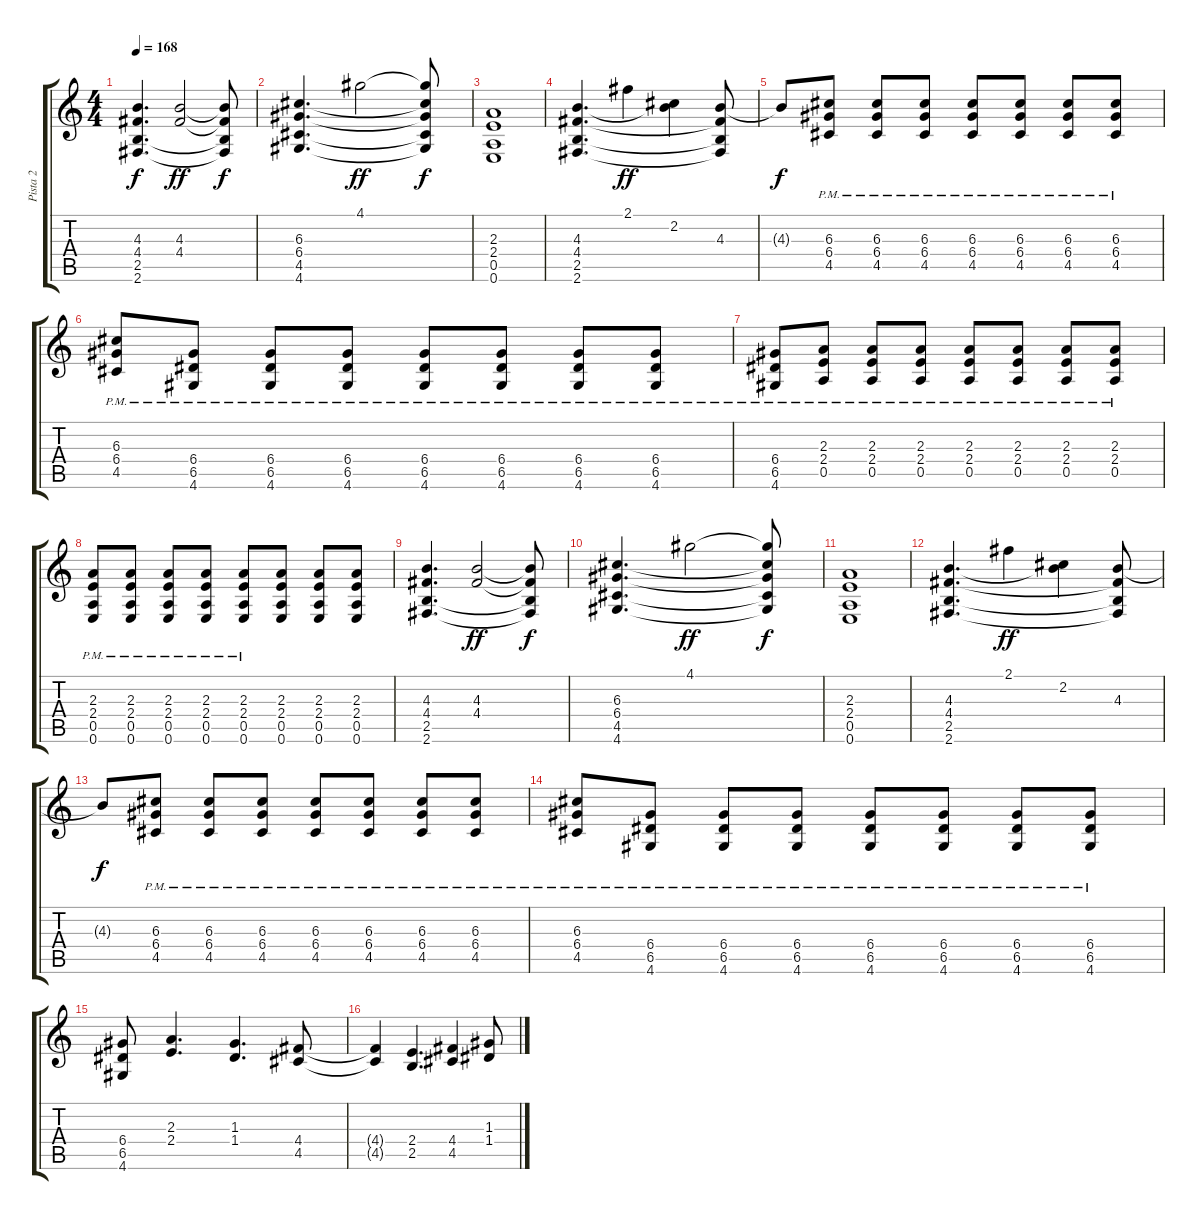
\track ("Pista 2" "Pista 2") {instrument overdrivenguitar}
\staff {score tabs}
\tuning (E4 B3 G3 D3 A2 E2) {hide}
\ts (4 4)
\tempo 168
\clef g2
\ks c
(4.3 4.4 2.5 2.6).4{d dy f} (4.3 4.4).2{dy ff} (4.3{t} 4.4{t} 2.5{t} 2.6{t}).8{dy f} |
(6.3 6.4 4.5 4.6).4{d} 4.1.2{dy ff} (4.1{t} 6.3{t} 6.4{t} 4.5{t} 4.6{t}).8{dy f} |
(2.3 2.4 0.5 0.6).1 |
(4.3 4.4 2.5 2.6).4{d} 2.1.4{dy ff} (2.2 4.3{t}).4 (4.3 4.4{t} 2.5{t} 2.6{t}).8 |
4.3{t}.8{dy f} (6.3{pm} 6.4{pm} 4.5{pm}).8 (6.3{pm} 6.4{pm} 4.5{pm}).8 (6.3{pm} 6.4{pm} 4.5{pm}).8 (6.3{pm} 6.4{pm} 4.5{pm}).8 (6.3{pm} 6.4{pm} 4.5{pm}).8 (6.3{pm} 6.4{pm} 4.5{pm}).8 (6.3{pm} 6.4{pm} 4.5{pm}).8 |
(6.3{pm} 6.4{pm} 4.5{pm}).8 (6.4{pm} 6.5{pm} 4.6{pm}).8 (6.4{pm} 6.5{pm} 4.6{pm}).8 (6.4{pm} 6.5{pm} 4.6{pm}).8 (6.4{pm} 6.5{pm} 4.6{pm}).8 (6.4{pm} 6.5{pm} 4.6{pm}).8 (6.4{pm} 6.5{pm} 4.6{pm}).8 (6.4{pm} 6.5{pm} 4.6{pm}).8 |
(6.4{pm} 6.5{pm} 4.6{pm}).8 (2.3{pm} 2.4{pm} 0.5{pm}).8 (2.3{pm} 2.4{pm} 0.5{pm}).8 (2.3{pm} 2.4{pm} 0.5{pm}).8 (2.3{pm} 2.4{pm} 0.5{pm}).8 (2.3{pm} 2.4{pm} 0.5{pm}).8 (2.3{pm} 2.4{pm} 0.5{pm}).8 (2.3{pm} 2.4{pm} 0.5{pm}).8 |
(2.3{pm} 2.4{pm} 0.5{pm} 0.6{pm}).8 (2.3{pm} 2.4{pm} 0.5{pm} 0.6{pm}).8 (2.3{pm} 2.4{pm} 0.5{pm} 0.6{pm}).8 (2.3{pm} 2.4{pm} 0.5{pm} 0.6{pm}).8 (2.3{pm} 2.4{pm} 0.5{pm} 0.6{pm}).8 (2.3 2.4 0.5 0.6).8 (2.3 2.4 0.5 0.6).8 (2.3 2.4 0.5 0.6).8 |
(4.3 4.4 2.5 2.6).4{d} (4.3 4.4).2{dy ff} (4.3{t} 4.4{t} 2.5{t} 2.6{t}).8{dy f} |
(6.3 6.4 4.5 4.6).4{d} 4.1.2{dy ff} (4.1{t} 6.3{t} 6.4{t} 4.5{t} 4.6{t}).8{dy f} |
(2.3 2.4 0.5 0.6).1 |
(4.3 4.4 2.5 2.6).4{d} 2.1.4{dy ff} (2.2 4.3{t}).4 (4.3 4.4{t} 2.5{t} 2.6{t}).8 |
4.3{t}.8{dy f} (6.3{pm} 6.4{pm} 4.5{pm}).8 (6.3{pm} 6.4{pm} 4.5{pm}).8 (6.3{pm} 6.4{pm} 4.5{pm}).8 (6.3{pm} 6.4{pm} 4.5{pm}).8 (6.3{pm} 6.4{pm} 4.5{pm}).8 (6.3{pm} 6.4{pm} 4.5{pm}).8 (6.3{pm} 6.4{pm} 4.5{pm}).8 |
(6.3{pm} 6.4{pm} 4.5{pm}).8 (6.4{pm} 6.5{pm} 4.6{pm}).8 (6.4{pm} 6.5{pm} 4.6{pm}).8 (6.4{pm} 6.5{pm} 4.6{pm}).8 (6.4{pm} 6.5{pm} 4.6{pm}).8 (6.4{pm} 6.5{pm} 4.6{pm}).8 (6.4{pm} 6.5{pm} 4.6{pm}).8 (6.4{pm} 6.5{pm} 4.6{pm}).8 |
(6.4 6.5 4.6).8 (2.3 2.4).4{d} (1.3 1.4).4{d} (4.4 4.5).8 |
(4.4{t} 4.5{t}).4 (2.4 2.5).4{d} (4.4 4.5).4 (1.3 1.4).8
